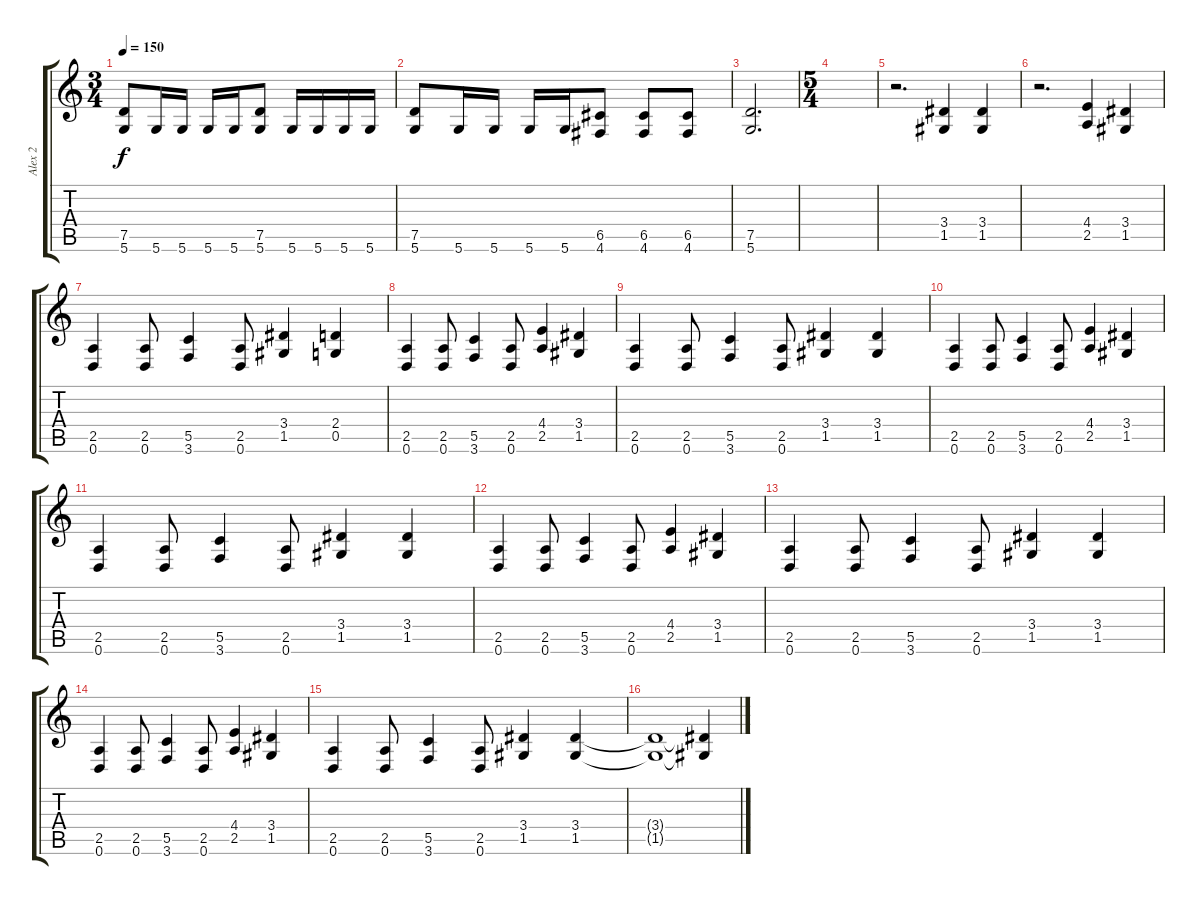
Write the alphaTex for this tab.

\track ("Alex 2" "Alex 2") {instrument overdrivenguitar}
\staff {score tabs}
\tuning (D4 A3 F3 C3 G2 D2) {hide}
\ts (3 4)
\tempo 150
\clef g2
\ks c
(7.5 5.6).8{dy f} 5.6.16 5.6.16 5.6.16 5.6.16 (7.5 5.6).8 5.6.16 5.6.16 5.6.16 5.6.16 |
(7.5 5.6).8 5.6.16 5.6.16 5.6.16 5.6.16 (6.5 4.6).8 (6.5 4.6).8 (6.5 4.6).8 |
(7.5 5.6).2{d} |
\ts (5 4)
|
r.2{d} (3.4 1.5).4 (3.4 1.5).4 |
r.2{d} (4.4 2.5).4 (3.4 1.5).4 |
(2.5 0.6).4 (2.5 0.6).8 (5.5 3.6).4 (2.5 0.6).8 (3.4 1.5).4 (2.4 0.5).4 |
(2.5 0.6).4 (2.5 0.6).8 (5.5 3.6).4 (2.5 0.6).8 (4.4 2.5).4 (3.4 1.5).4 |
(2.5 0.6).4 (2.5 0.6).8 (5.5 3.6).4 (2.5 0.6).8 (3.4 1.5).4 (3.4 1.5).4 |
(2.5 0.6).4 (2.5 0.6).8 (5.5 3.6).4 (2.5 0.6).8 (4.4 2.5).4 (3.4 1.5).4 |
(2.5 0.6).4 (2.5 0.6).8 (5.5 3.6).4 (2.5 0.6).8 (3.4 1.5).4 (3.4 1.5).4 |
(2.5 0.6).4 (2.5 0.6).8 (5.5 3.6).4 (2.5 0.6).8 (4.4 2.5).4 (3.4 1.5).4 |
(2.5 0.6).4 (2.5 0.6).8 (5.5 3.6).4 (2.5 0.6).8 (3.4 1.5).4 (3.4 1.5).4 |
(2.5 0.6).4 (2.5 0.6).8 (5.5 3.6).4 (2.5 0.6).8 (4.4 2.5).4 (3.4 1.5).4 |
(2.5 0.6).4 (2.5 0.6).8 (5.5 3.6).4 (2.5 0.6).8 (3.4 1.5).4 (3.4 1.5).4 |
(3.4{t} 1.5{t}).1 (3.4{t} 1.5{t}).4
